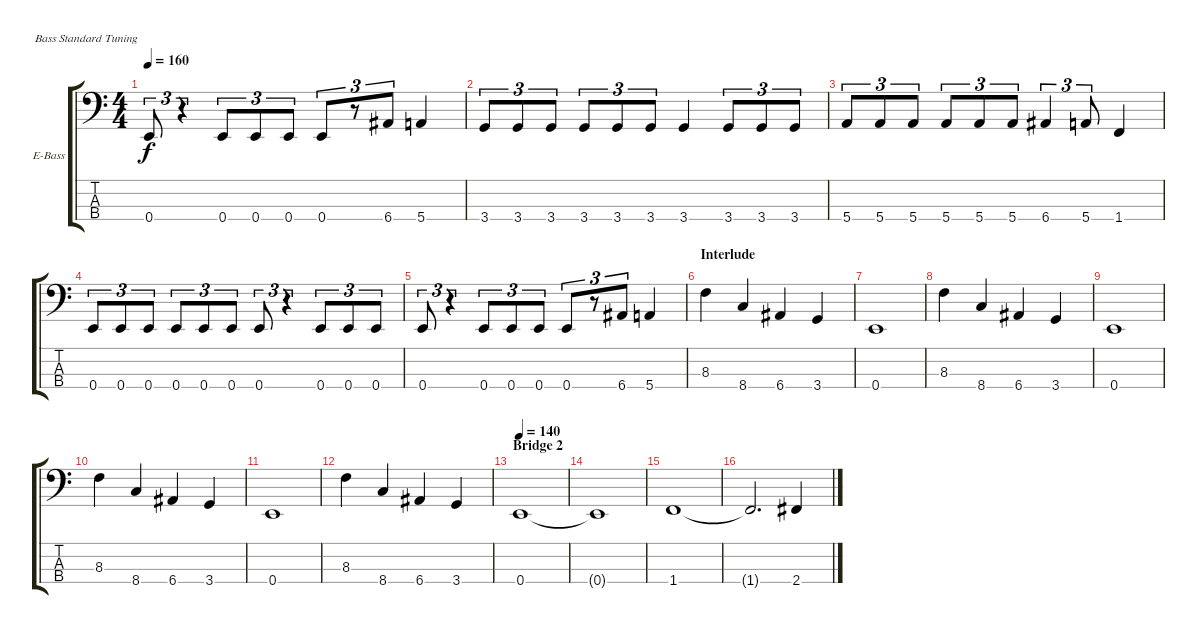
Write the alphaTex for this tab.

\bracketExtendMode groupsimilarinstruments
\firstSystemTrackNameOrientation horizontal
\otherSystemsTrackNameOrientation horizontal
\track ("Electric Bass" "E-Bass") {instrument electricbassfinger}
\staff {score tabs}
\tuning (G2 D2 A1 E1)
\ts (4 4)
\tempo 160
\clef f4
\ks c
0.4.8{tu (3 2) dy f} r.4{tu (3 2)} 0.4.8{tu (3 2)} 0.4.8{tu (3 2)} 0.4.8{tu (3 2)} 0.4.8{tu (3 2)} r.8{tu (3 2)} 6.4.8{tu (3 2)} 5.4.4 |
3.4.8{tu (3 2)} 3.4.8{tu (3 2)} 3.4.8{tu (3 2)} 3.4.8{tu (3 2)} 3.4.8{tu (3 2)} 3.4.8{tu (3 2)} 3.4.4 3.4.8{tu (3 2)} 3.4.8{tu (3 2)} 3.4.8{tu (3 2)} |
5.4.8{tu (3 2)} 5.4.8{tu (3 2)} 5.4.8{tu (3 2)} 5.4.8{tu (3 2)} 5.4.8{tu (3 2)} 5.4.8{tu (3 2)} 6.4.4{tu (3 2)} 5.4.8{tu (3 2)} 1.4.4 |
0.4.8{tu (3 2)} 0.4.8{tu (3 2)} 0.4.8{tu (3 2)} 0.4.8{tu (3 2)} 0.4.8{tu (3 2)} 0.4.8{tu (3 2)} 0.4.8{tu (3 2)} r.4{tu (3 2)} 0.4.8{tu (3 2)} 0.4.8{tu (3 2)} 0.4.8{tu (3 2)} |
0.4.8{tu (3 2)} r.4{tu (3 2)} 0.4.8{tu (3 2)} 0.4.8{tu (3 2)} 0.4.8{tu (3 2)} 0.4.8{tu (3 2)} r.8{tu (3 2)} 6.4.8{tu (3 2)} 5.4.4 |
\section ("" "Interlude")
8.3.4 8.4.4 6.4.4 3.4.4 |
0.4.1 |
8.3.4 8.4.4 6.4.4 3.4.4 |
0.4.1 |
8.3.4 8.4.4 6.4.4 3.4.4 |
0.4.1 |
8.3.4 8.4.4 6.4.4 3.4.4 |
\section ("" "Bridge 2")
\tempo 140
0.4.1 |
0.4{t}.1 |
1.4.1 |
1.4{t}.2{d} 2.4.4
